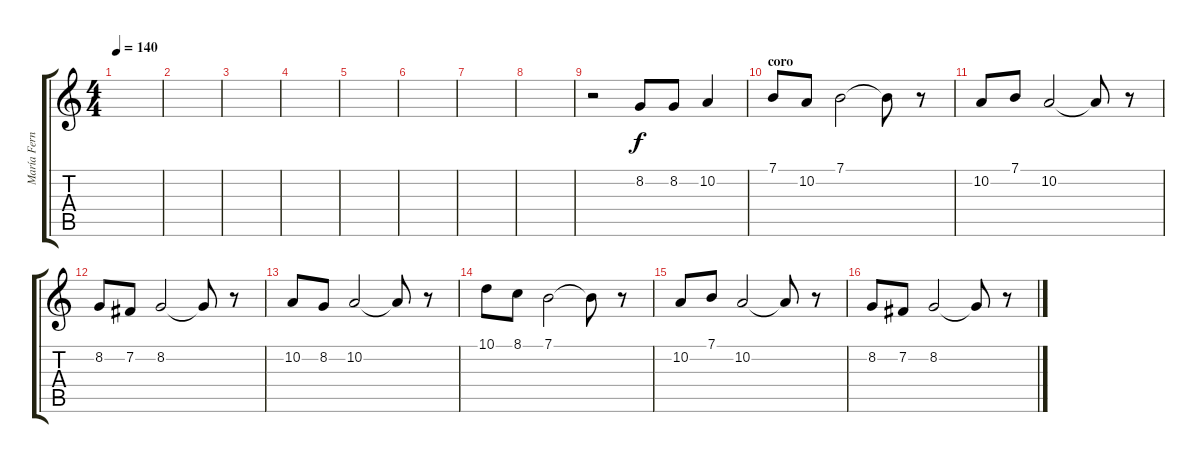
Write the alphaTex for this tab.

\track ("María Fernanda (voz)" "María Fern") {instrument lead3calliope}
\staff {score tabs}
\tuning (E4 B3 G3 D3 A2 E2) {hide}
\ts (4 4)
\tempo 140
\clef g2
\ks c
|
|
|
|
|
|
|
|
r.2 8.2.8 8.2.8 10.2.4 |
\section ("" "coro")
7.1.8 10.2.8 7.1.2 7.1{t}.8 r.8 |
10.2.8 7.1.8 10.2.2 10.2{t}.8 r.8 |
8.2.8 7.2.8 8.2.2 8.2{t}.8 r.8 |
10.2.8 8.2.8 10.2.2 10.2{t}.8 r.8 |
10.1.8 8.1.8 7.1.2 7.1{t}.8 r.8 |
10.2.8 7.1.8 10.2.2 10.2{t}.8 r.8 |
8.2.8 7.2.8 8.2.2 8.2{t}.8 r.8
